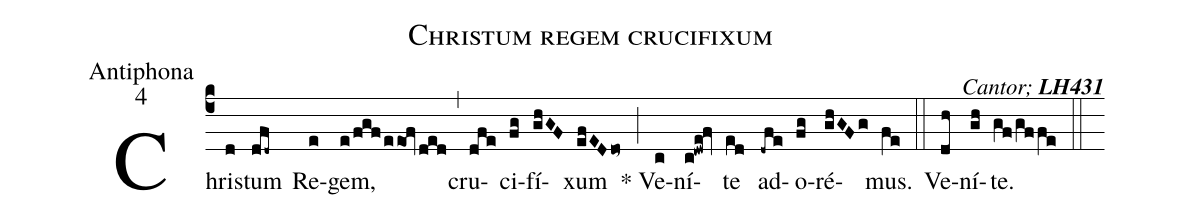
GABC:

name:Christum regem crucifixum;
office-part:Antiphona;
mode:4;
commentary:{\itshape\mdseries   Cantor;\/} {\bfseries LH431};
%%
(c4) Chris(d)tum(dfd~) Re(e)gem,(e/fgf/eeo1!fvded) (,)
cru(dfe)ci(fg)fí(ghGF)xum(efEDdo~) (;)
<sp>*</sp> Ve(c)ní(c!dwe!fv)te(ed) ad(-dfe)o(fg)ré(ghGFg)mus.(fe) (::)
Ve(dh)ní(gh)te.(gf/gffe) (::)
